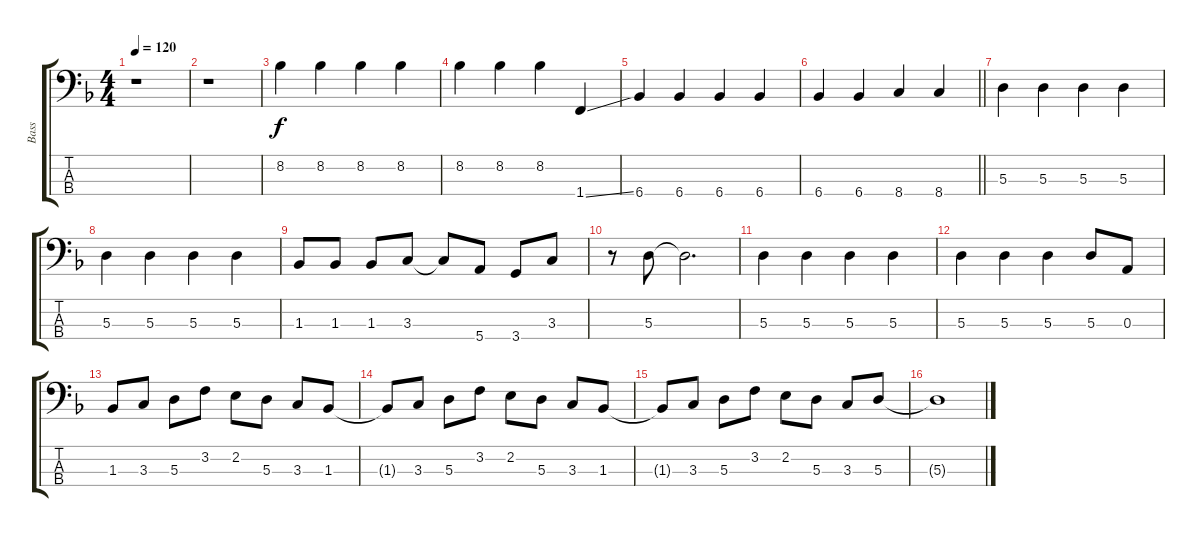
\track ("Bass" "Bass") {instrument electricbassfinger}
\staff {score tabs}
\tuning (G2 D2 A1 E1) {hide}
\ts (4 4)
\tempo 120
\clef f4
\ks dminor
r.1{dy f} |
r.1 |
8.2.4 8.2.4 8.2.4 8.2.4 |
8.2.4 8.2.4 8.2.4 1.4{ss}.4 |
6.4.4 6.4.4 6.4.4 6.4.4 |
\barLineRight lightlight
6.4.4 6.4.4 8.4.4 8.4.4 |
5.3.4 5.3.4 5.3.4 5.3.4 |
5.3.4 5.3.4 5.3.4 5.3.4 |
1.3.8 1.3.8 1.3.8 3.3.8 3.3{t}.8 5.4.8 3.4.8 3.3.8 |
r.8 5.3.8 5.3{t}.2{d} |
5.3.4 5.3.4 5.3.4 5.3.4 |
5.3.4 5.3.4 5.3.4 5.3.8 0.3.8 |
1.3.8 3.3.8 5.3.8 3.2.8 2.2.8 5.3.8 3.3.8 1.3.8 |
1.3{t}.8 3.3.8 5.3.8 3.2.8 2.2.8 5.3.8 3.3.8 1.3.8 |
1.3{t}.8 3.3.8 5.3.8 3.2.8 2.2.8 5.3.8 3.3.8 5.3.8 |
5.3{t}.1
